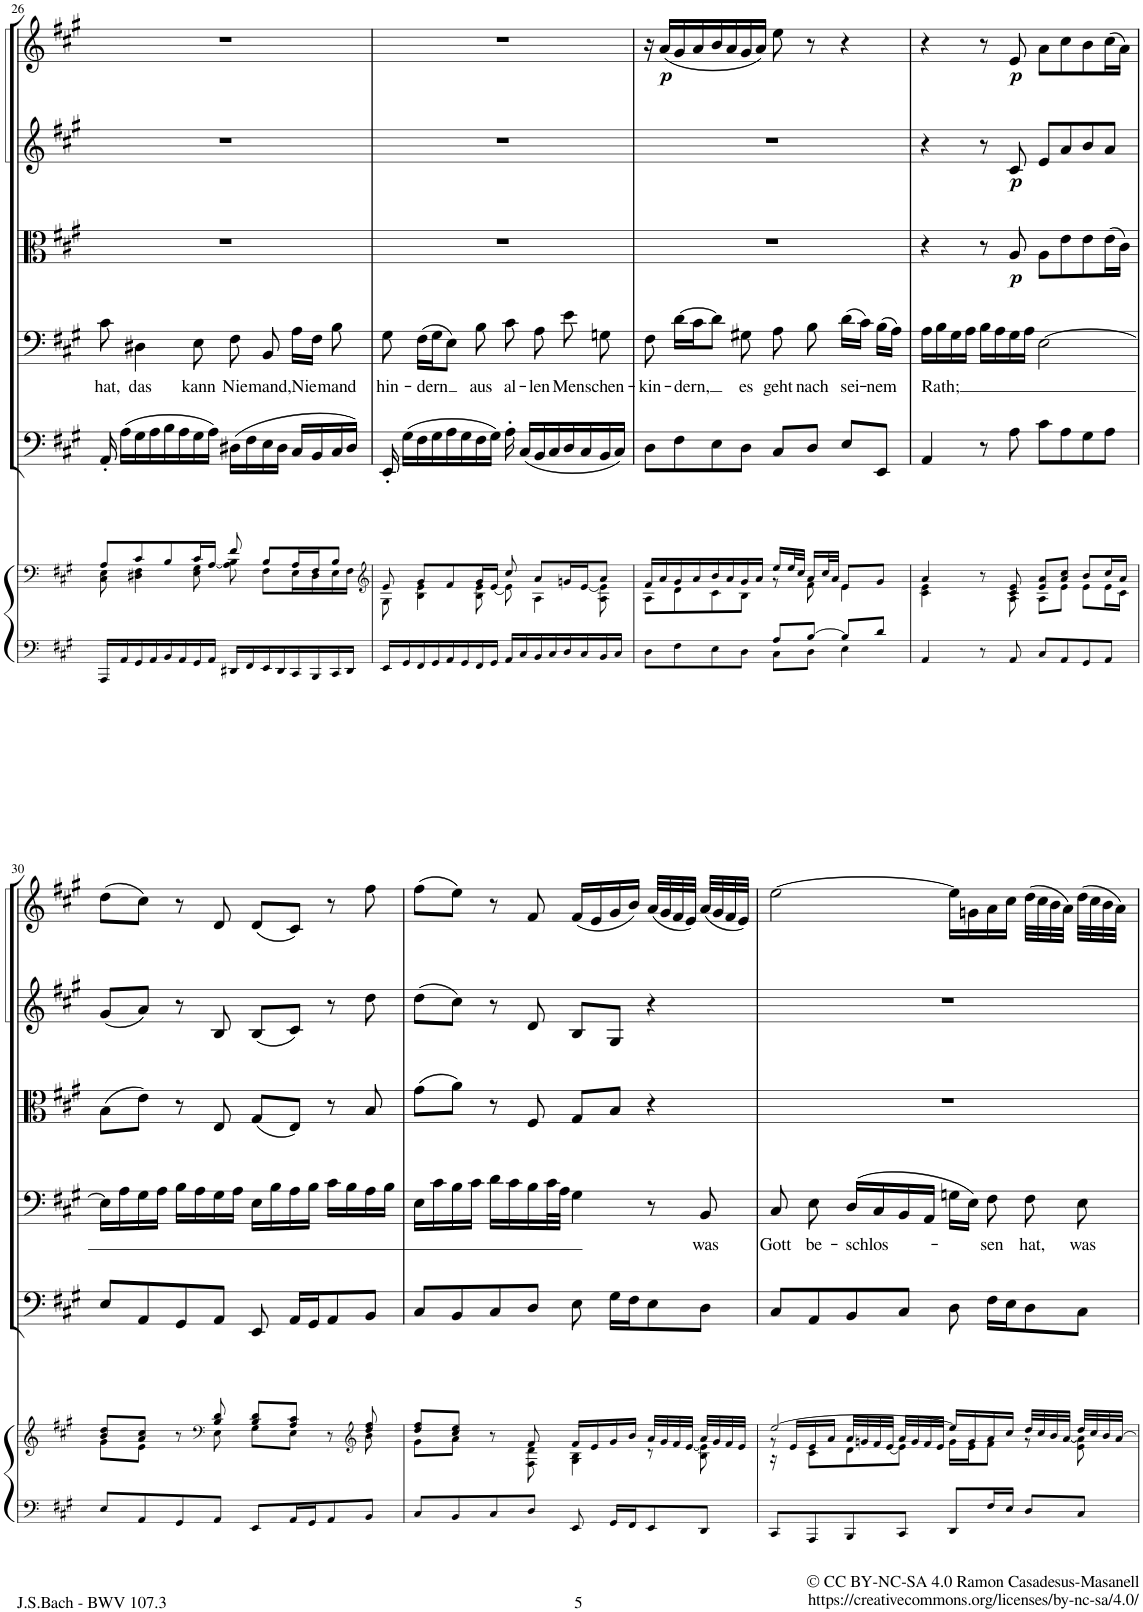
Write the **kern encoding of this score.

**kern	**kern	**kern	**kern	**text	**kern	**dynam	**kern	**dynam	**kern	**dynam
*part6	*part6	*part5	*part4	*part4	*part3	*part3	*part2	*part2	*part1	*part1
*staff7	*staff6	*staff5	*staff4	*staff4	*staff3	*staff3	*staff2	*staff2	*staff1	*staff1
*I"Piano reduction	*	*I"Organo e Continuo	*I"Basso	*	*I"Viola	*	*I"Violino II	*	*I"Violino I	*
*I'Pno	*	*	*	*	*I'Vla	*	*I'Vln	*	*I'Vln	*
!!LO:PB:g=z
*clefF4	*clefF4	*clefF4	*clefF4	*	*clefC3	*	*clefG2	*	*clefG2	*
*k[f#c#g#]	*k[f#c#g#]	*k[f#c#g#]	*k[f#c#g#]	*	*k[f#c#g#]	*	*k[f#c#g#]	*	*k[f#c#g#]	*
*M4/4	*M4/4	*M4/4	*M4/4	*	*M4/4	*	*M4/4	*	*M4/4	*
*met(c)	*met(c)	*met(c)	*met(c)	*	*met(c)	*	*met(c)	*	*met(c)	*
=26	=26	=26	=26	=26	=26	=26	=26	=26	=26	=26
*	*^	*	*	*	*	*	*	*	*	*
!	!	!	!	!	!LO:LY:b	!	!	!	!	!	!
16AAA/LL	8A/L	8C#\ 8E\	16AA'/	8c#\	hat,	1r	.	1r	.	1r	.
16AA/	.	.	(16A\LL	.	.	.	.	.	.	.	.
!	!	!	!	!	!LO:LY:b	!	!	!	!	!	!
16GG#/	8c#/	4D#X\ 4F#\	16G#\	4D#X\	das	.	.	.	.	.	.
16AA/	.	.	16A\	.	.	.	.	.	.	.	.
16BB/	8B/	.	16B\	.	.	.	.	.	.	.	.
16AA/	.	.	16A\	.	.	.	.	.	.	.	.
!	!	!	!	!	!LO:LY:b	!	!	!	!	!	!
16GG#/	16c#/L	8E\ 8G#\	16G#\	8E\	kann	.	.	.	.	.	.
16AA/JJ	[<16A/JJ	.	16A\JJ)	.	.	.	.	.	.	.	.
!	!	!	!	!	!LO:LY:b	!	!	!	!	!	!
16DD#X/LL	8f#/	8A\] 8B\	(16D#X\LL	8F#\	Nie-	.	.	.	.	.	.
16FF#/	.	.	16F#\	.	.	.	.	.	.	.	.
!	!	!	!	!	!LO:LY:b	!	!	!	!	!	!
16EE/	8B/L	8F#\L	16E\	8BB/	-mand,	.	.	.	.	.	.
16DD#/	.	.	16D#\JJ	.	.	.	.	.	.	.	.
!	!	!	!	!	!LO:LY:b	!	!	!	!	!	!
16CC#/	16A/L	16E\L	16C#/LL	16A\LL	Nie-	.	.	.	.	.	.
16BBB/	16F#/J	16D#\	16BB/	16F#\JJ	.	.	.	.	.	.	.
!	!	!	!	!	!LO:LY:b	!	!	!	!	!	!
16CC#/	8B/J	16E\	16C#/	8B\	-mand	.	.	.	.	.	.
16DD#/JJ	.	16F#\JJ	16D#/JJ)	.	.	.	.	.	.	.	.
=27	=27	=27	=27	=27	=27	=27	=27	=27	=27	=27	=27
*	*clefG2	*	*	*	*	*	*	*	*	*	*
!	!	!	!	!	!LO:LY:b	!	!	!	!	!	!
16EE/LL	8e/	8G#\	16EE'/	8G#\	hin-	1r	.	1r	.	1r	.
16GG#/	.	.	(16G#\LL	.	.	.	.	.	.	.	.
!	!	!	!	!	!LO:LY:b	!	!	!	!	!	!
16FF#/	8g#/L	4B\ 4e\	16F#\	(16F#\LL	-dern	.	.	.	.	.	.
16GG#/	.	.	16G#\	16G#\J	.	.	.	.	.	.	.
16AA/	8f#/	.	16A\	8E\J)	.	.	.	.	.	.	.
16GG#/	.	.	16G#\	.	.	.	.	.	.	.	.
!	!	!	!	!	!LO:LY:b	!	!	!	!	!	!
16FF#/	16g#/L	8B\ 8e\	16F#\	8B\	aus	.	.	.	.	.	.
16GG#/JJ	[<16e/JJ	.	16G#\JJ)	.	.	.	.	.	.	.	.
!	!	!	!	!	!LO:LY:b	!	!	!	!	!	!
16AA/LL	8cc#/	8e\]	16A'\	8c#\	al-	.	.	.	.	.	.
16C#/	.	.	(16C#/LL	.	.	.	.	.	.	.	.
!	!	!	!	!	!LO:LY:b	!	!	!	!	!	!
16BB/	8a/L	4A\	16BB/	8A\	-len	.	.	.	.	.	.
16C#/	.	.	16C#/	.	.	.	.	.	.	.	.
!	!	!	!	!	!LO:LY:b	!	!	!	!	!	!
16D/	16gn/L	.	16D/	8e\	Men-	.	.	.	.	.	.
16C#/	[<16e/J	.	16C#/	.	.	.	.	.	.	.	.
!	!	!	!	!	!LO:LY:b	!	!	!	!	!	!
16BB/	8a/J	8A\ 8e\]	16BB/	8Gn\	-schen-	.	.	.	.	.	.
16C#/JJ	.	.	16C#/JJ)	.	.	.	.	.	.	.	.
=28	=28	=28	=28	=28	=28	=28	=28	=28	=28	=28	=28
*^	*	*	*	*	*	*	*	*	*	*	*
!	!	!	!	!	!	!LO:LY:b	!	!	!	!	!	!
2ryy	8D\L	16f#/LL	8A\L	8D\L	8F#\	-kin-	1r	.	1r	.	16r	.
!	!	!	!	!	!	!	!	!	!	!	!	!LO:DY:b
.	.	16a/	.	.	.	.	.	.	.	.	(16a/LL	p
!	!	!	!	!	!	!LO:LY:b	!	!	!	!	!	!
.	8F#\	16g#/	8d\	8F#\	[16d\LL	-dern,	.	.	.	.	16g#/	.
.	.	16a/	.	.	16c#\J	.	.	.	.	.	16a/	.
.	8E\	16b/	8c#\	8E\	8d\J]	.	.	.	.	.	16b/	.
.	.	16a/	.	.	.	.	.	.	.	.	16a/	.
!	!	!	!	!	!	!LO:LY:b	!	!	!	!	!	!
.	8D\J	16g#/	8B\J	8D\J	8G#X\	es	.	.	.	.	16g#/	.
.	.	16a/JJ	.	.	.	.	.	.	.	.	16a/JJ)	.
!	!	!	!	!	!	!LO:LY:b	!	!	!	!	!	!
8A/L	8C#\L	16ee/LL	8r	8C#/L	8A\	geht	.	.	.	.	8ee\	.
.	.	32ee/L	.	.	.	.	.	.	.	.	.	.
.	.	32cc#/JJJ	.	.	.	.	.	.	.	.	.	.
!	!	!	!	!	!	!LO:LY:b	!	!	!	!	!	!
[8B/J	8D\J	16a/LL	8f#\	8D/J	8B\	nach	.	.	.	.	8r	.
.	.	32cc#/L	.	.	.	.	.	.	.	.	.	.
.	.	32a/JJJ	.	.	.	.	.	.	.	.	.	.
!	!	!	!	!	!	!LO:LY:b	!	!	!	!	!	!
8B/L]	4E\	8e/L	4e\	8E/L	(16d\LL	sei-	.	.	.	.	4r	.
.	.	.	.	.	16c#\JJ)	.	.	.	.	.	.	.
!	!	!	!	!	!	!LO:LY:b	!	!	!	!	!	!
8d/J	.	8g#/J	.	8EE/J	(16B\LL	-nem	.	.	.	.	.	.
.	.	.	.	.	16A\JJ)	.	.	.	.	.	.	.
*v	*v	*	*	*	*	*	*	*	*	*	*	*
=29	=29	=29	=29	=29	=29	=29	=29	=29	=29	=29	=29
!	!	!	!	!	!LO:LY:b	!	!	!	!	!	!
4AA/	4a/	4c#\ 4e\	4AA/	16A\LL	Rath;	4r	.	4r	.	4r	.
.	.	.	.	16B\	.	.	.	.	.	.	.
.	.	.	.	16G#\	.	.	.	.	.	.	.
.	.	.	.	16A\JJ	.	.	.	.	.	.	.
8r	8r	8ryy	8r	16B\LL	.	8r	.	8r	.	8r	.
.	.	.	.	16A\	.	.	.	.	.	.	.
!	!	!	!	!	!	!	!LO:DY:b	!	!LO:DY:b	!	!LO:DY:b
8AA/	8c#/ 8e/	8A\	8A\	16G#\	.	8A/	p	8c#/	p	8e/	p
.	.	.	.	16A\JJ	.	.	.	.	.	.	.
8C#/L	8e/ 8a/L	8A\L	8c#\L	[2E\	.	8A\L	.	8e/L	.	8a\L	.
8AA/	8a/ 8cc#/J	8e\J	8A\	.	.	8e\	.	8a/	.	8cc#\	.
8GG#/	8b/L	8e\L	8G#\	.	.	8e\	.	8b/	.	8b\	.
8AA/J	16cc#/L	16e\L	8A\J	.	.	(16e\L	.	8a/J	.	(16cc#\L	.
.	16a/JJ	16c#\JJ	.	.	.	16c#\JJ)	.	.	.	16a\JJ)	.
!!LO:LB:g=z
=30	=30	=30	=30	=30	=30	=30	=30	=30	=30	=30	=30
8E/L	8b/ 8dd/L	8g#\L	8E/L	16E\LL]	.	(8B\L	.	(8g#/L	.	(8dd\L	.
.	.	.	.	16A\	.	.	.	.	.	.	.
8AA/	8a/ 8cc#/J	8e\J	8AA/	16G#\	.	8e\J)	.	8a/J)	.	8cc#\J)	.
.	.	.	.	16A\JJ	.	.	.	.	.	.	.
8GG#/	8r	8ryy	8GG#/	16B\LL	.	8r	.	8r	.	8r	.
.	.	.	.	16A\	.	.	.	.	.	.	.
*	*clefF4	*	*	*	*	*	*	*	*	*	*
8AA/J	8B/ 8d/	8E\	8AA/J	16G#\	.	8E/	.	8B/	.	8d/	.
.	.	.	.	16A\JJ	.	.	.	.	.	.	.
8EE/L	8B/ 8d/L	8G#\L	8EE/	16E\LL	.	(8G#/L	.	(8B/L	.	(8d/L	.
.	.	.	.	16B\	.	.	.	.	.	.	.
16AA/L	8A/ 8c#/J	8E\J	16AA/LL	16A\	.	8E/J)	.	8c#/J)	.	8c#/J)	.
16GG#/J	.	.	16GG#/J	16B\JJ	.	.	.	.	.	.	.
8AA/	8r	8ryy	8AA/	16c#\LL	.	8r	.	8r	.	8r	.
.	.	.	.	16B\	.	.	.	.	.	.	.
*	*clefG2	*	*	*	*	*	*	*	*	*	*
8BB/J	8dd/ 8ff#/	8b\	8BB/J	16A\	.	8B/	.	8dd\	.	8ff#\	.
.	.	.	.	16B\JJ	.	.	.	.	.	.	.
=31	=31	=31	=31	=31	=31	=31	=31	=31	=31	=31	=31
8C#/L	8dd/ 8ff#/L	8g#\L	8C#/L	16E\LL	.	(8g#\L	.	(8dd\L	.	(8ff#\L	.
.	.	.	.	16c#\	.	.	.	.	.	.	.
8BB/	8cc#/ 8ee/J	8a\J	8BB/	16B\	.	8a\J)	.	8cc#\J)	.	8ee\J)	.
.	.	.	.	16c#\JJ	.	.	.	.	.	.	.
8C#/	8r	8ryy	8C#/	16d\LL	.	8r	.	8r	.	8r	.
.	.	.	.	16c#\	.	.	.	.	.	.	.
8D/J	8f#/	8F#\ 8d\	8D/J	16B\	.	8F#/	.	8d/	.	8f#/	.
.	.	.	.	32c#\L	.	.	.	.	.	.	.
.	.	.	.	32A\JJJ	.	.	.	.	.	.	.
8EE/	16f#/LL	4G#\ 4B\	8E\	4G#\	.	8G#/L	.	8B/L	.	(16f#/LL	.
.	16e/	.	.	.	.	.	.	.	.	16e/	.
16GG#/LL	16g#/	.	16G#\LL	.	.	8B/J	.	8G#/J	.	16g#/	.
16FF#/J	16b/JJ	.	16F#\J	.	.	.	.	.	.	16b/JJ)	.
8EE/	32a/LLL	8r	8E\	8r	.	4r	.	4r	.	(32a/LLL	.
.	32g#/	.	.	.	.	.	.	.	.	32g#/	.
.	32f#/	.	.	.	.	.	.	.	.	32f#/	.
.	[<32e/JJJ	.	.	.	.	.	.	.	.	32e/JJJ)	.
!	!	!	!	!	!LO:LY:b	!	!	!	!	!	!
8DD/J	32a/LLL	8B\ 8e\]	8D\J	8BB/	was	.	.	.	.	(32a/LLL	.
.	32g#/	.	.	.	.	.	.	.	.	32g#/	.
.	32f#/	.	.	.	.	.	.	.	.	32f#/	.
.	32e/JJJ	.	.	.	.	.	.	.	.	32e/JJJ)	.
=32	=32	=32	=32	=32	=32	=32	=32	=32	=32	=32	=32
*	*	*^	*	*	*	*	*	*	*	*	*
!	!	!	!	!	!	!LO:LY:b	!	!	!	!	!	!
8CC#/L	[2ee/	8r	16r	8C#/L	8C#/	Gott	1r	.	1r	.	[2ee\	.
.	.	.	16e/LL	.	.	.	.	.	.	.	.	.
!	!	!	!	!	!	!LO:LY:b	!	!	!	!	!	!
8AAA/	.	8c#\L	16e/	8AA/	8E\	be-	.	.	.	.	.	.
.	.	.	16a/JJ	.	.	.	.	.	.	.	.	.
!	!	!	!	!	!	!LO:LY:b	!	!	!	!	!	!
8BBB/	.	8d\	32a/LLL	8BB/	(16D/LL	-schlos-	.	.	.	.	.	.
.	.	.	32gn/	.	.	.	.	.	.	.	.	.
.	.	.	32f#/	.	16C#/	.	.	.	.	.	.	.
.	.	.	[<32e/JJJ	.	.	.	.	.	.	.	.	.
8CC#/J	.	8e\J]	32a/LLL	8C#/J	16BB/	.	.	.	.	.	.	.
.	.	.	32g/	.	.	.	.	.	.	.	.	.
.	.	.	32f#/	.	16AA/JJ	.	.	.	.	.	.	.
.	.	.	32e/JJJ	.	.	.	.	.	.	.	.	.
8DD/L	16ee/LL]	16g\LL	2ryy	8D\	16Gn\LL	.	.	.	.	.	16ee\LL]	.
.	16g/	16e\J	.	.	16E\JJ)	.	.	.	.	.	16gn\	.
!	!	!	!	!	!	!LO:LY:b	!	!	!	!	!	!
16F#/L	16a/	8f#\J	.	16F#\LL	8F#\	-sen	.	.	.	.	16a\	.
16E/JJ	16cc#/JJ	.	.	16E\J	.	.	.	.	.	.	16cc#\JJ	.
!	!	!	!	!	!	!LO:LY:b	!	!	!	!	!	!
8D/L	32dd/LLL	8r	.	8D\	8F#\	hat,	.	.	.	.	(32dd\LLL	.
.	32cc#/	.	.	.	.	.	.	.	.	.	32cc#\	.
.	32b/	.	.	.	.	.	.	.	.	.	32b\	.
.	[<32a/JJJ	.	.	.	.	.	.	.	.	.	32a\JJJ)	.
!	!	!	!	!	!	!LO:LY:b	!	!	!	!	!	!
8C#/J	32dd/LLL	8e\ 8a\]	.	8C#\J	8E\	was	.	.	.	.	(32dd\LLL	.
.	32cc#/	.	.	.	.	.	.	.	.	.	32cc#\	.
.	32b/	.	.	.	.	.	.	.	.	.	32b\	.
.	[32a/JJJ	.	.	.	.	.	.	.	.	.	32a\JJJ)	.
*	*v	*v	*v	*	*	*	*	*	*	*	*	*
=	=	=	=	=	=	=	=	=	=	=
*-	*-	*-	*-	*-	*-	*-	*-	*-	*-	*-
